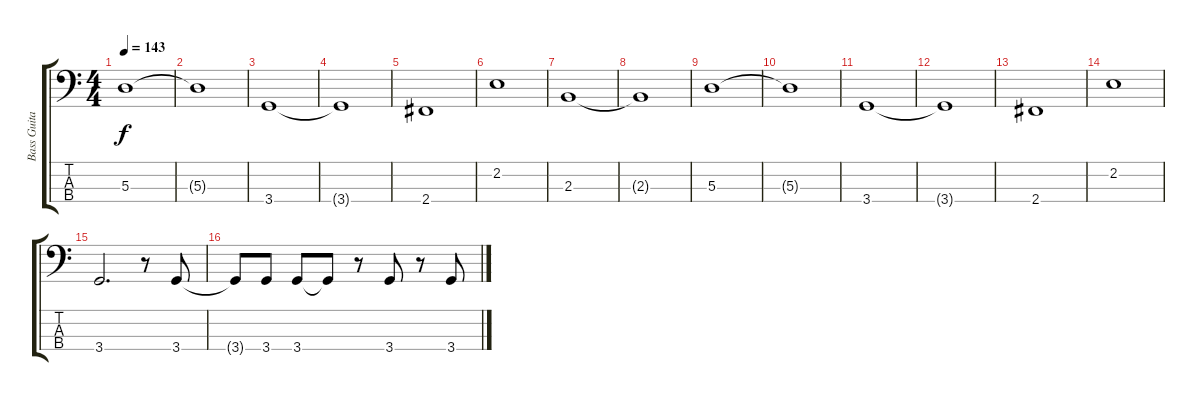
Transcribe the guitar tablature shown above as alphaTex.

\track ("Bass Guitar" "Bass Guita") {instrument electricbassfinger}
\staff {score tabs}
\tuning (G2 D2 A1 E1) {hide}
\ts (4 4)
\tempo 143
\clef f4
\ks c
5.3.1{dy f} |
5.3{t}.1 |
3.4.1 |
3.4{t}.1 |
2.4.1 |
2.2.1 |
2.3.1 |
2.3{t}.1 |
5.3.1 |
5.3{t}.1 |
3.4.1 |
3.4{t}.1 |
2.4.1 |
2.2.1 |
3.4.2{d} r.8 3.4.8 |
3.4{t}.8 3.4.8 3.4.8 3.4{t}.8 r.8 3.4.8 r.8 3.4.8
